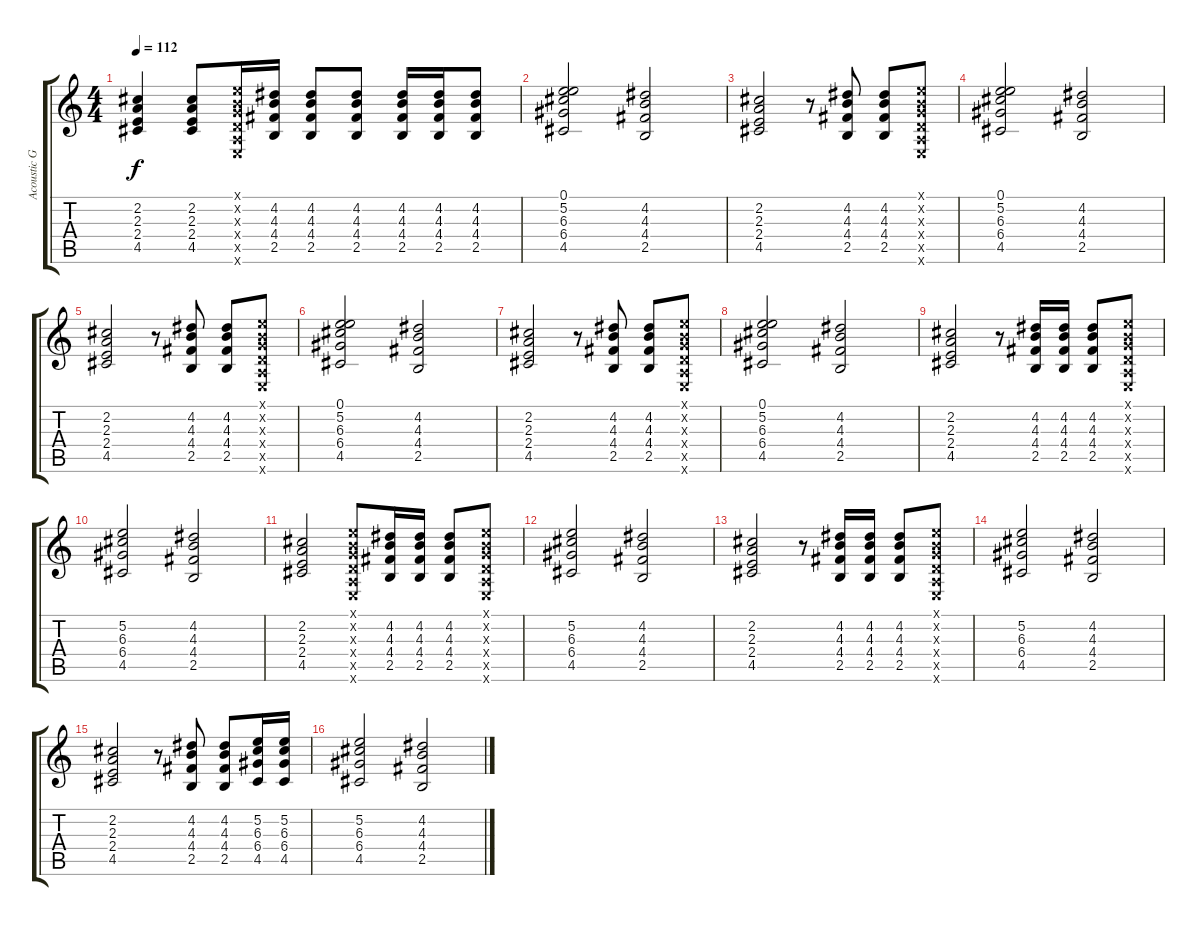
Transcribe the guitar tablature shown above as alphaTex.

\track ("Acoustic Guitar (Dave Mason)" "Acoustic G") {instrument acousticguitarsteel}
\staff {score tabs}
\tuning (E4 B3 G3 D3 A2 E2) {hide}
\ts (4 4)
\tempo 112
\clef g2
\ks c
(2.2 2.3 2.4 4.5).4{dy f} (2.2 2.3 2.4 4.5).8 (0.1{x} 0.2{x} 0.3{x} 0.4{x} 0.5{x} 0.6{x}).16 (4.2 4.3 4.4 2.5).16 (4.2 4.3 4.4 2.5).8 (4.2 4.3 4.4 2.5).8 (4.2 4.3 4.4 2.5).16 (4.2 4.3 4.4 2.5).16 (4.2 4.3 4.4 2.5).8 |
(0.1 5.2 6.3 6.4 4.5).2 (4.2 4.3 4.4 2.5).2 |
(2.2 2.3 2.4 4.5).2 r.8 (4.2 4.3 4.4 2.5).8 (4.2 4.3 4.4 2.5).8 (0.1{x} 0.2{x} 0.3{x} 0.4{x} 0.5{x} 0.6{x}).8 |
(0.1 5.2 6.3 6.4 4.5).2 (4.2 4.3 4.4 2.5).2 |
(2.2 2.3 2.4 4.5).2 r.8 (4.2 4.3 4.4 2.5).8 (4.2 4.3 4.4 2.5).8 (0.1{x} 0.2{x} 0.3{x} 0.4{x} 0.5{x} 0.6{x}).8 |
(0.1 5.2 6.3 6.4 4.5).2 (4.2 4.3 4.4 2.5).2 |
(2.2 2.3 2.4 4.5).2 r.8 (4.2 4.3 4.4 2.5).8 (4.2 4.3 4.4 2.5).8 (0.1{x} 0.2{x} 0.3{x} 0.4{x} 0.5{x} 0.6{x}).8 |
(0.1 5.2 6.3 6.4 4.5).2 (4.2 4.3 4.4 2.5).2 |
(2.2 2.3 2.4 4.5).2 r.8 (4.2 4.3 4.4 2.5).16 (4.2 4.3 4.4 2.5).16 (4.2 4.3 4.4 2.5).8 (0.1{x} 0.2{x} 0.3{x} 0.4{x} 0.5{x} 0.6{x}).8 |
(5.2 6.3 6.4 4.5).2 (4.2 4.3 4.4 2.5).2 |
(2.2 2.3 2.4 4.5).2 (0.1{x} 0.2{x} 0.3{x} 0.4{x} 0.5{x} 0.6{x}).8 (4.2 4.3 4.4 2.5).16 (4.2 4.3 4.4 2.5).16 (4.2 4.3 4.4 2.5).8 (0.1{x} 0.2{x} 0.3{x} 0.4{x} 0.5{x} 0.6{x}).8 |
(5.2 6.3 6.4 4.5).2 (4.2 4.3 4.4 2.5).2 |
(2.2 2.3 2.4 4.5).2 r.8 (4.2 4.3 4.4 2.5).16 (4.2 4.3 4.4 2.5).16 (4.2 4.3 4.4 2.5).8 (0.1{x} 0.2{x} 0.3{x} 0.4{x} 0.5{x} 0.6{x}).8 |
(5.2 6.3 6.4 4.5).2 (4.2 4.3 4.4 2.5).2 |
(2.2 2.3 2.4 4.5).2 r.8 (4.2 4.3 4.4 2.5).8 (4.2 4.3 4.4 2.5).8 (5.2 6.3 6.4 4.5).16 (5.2 6.3 6.4 4.5).16 |
(5.2 6.3 6.4 4.5).2 (4.2 4.3 4.4 2.5).2
